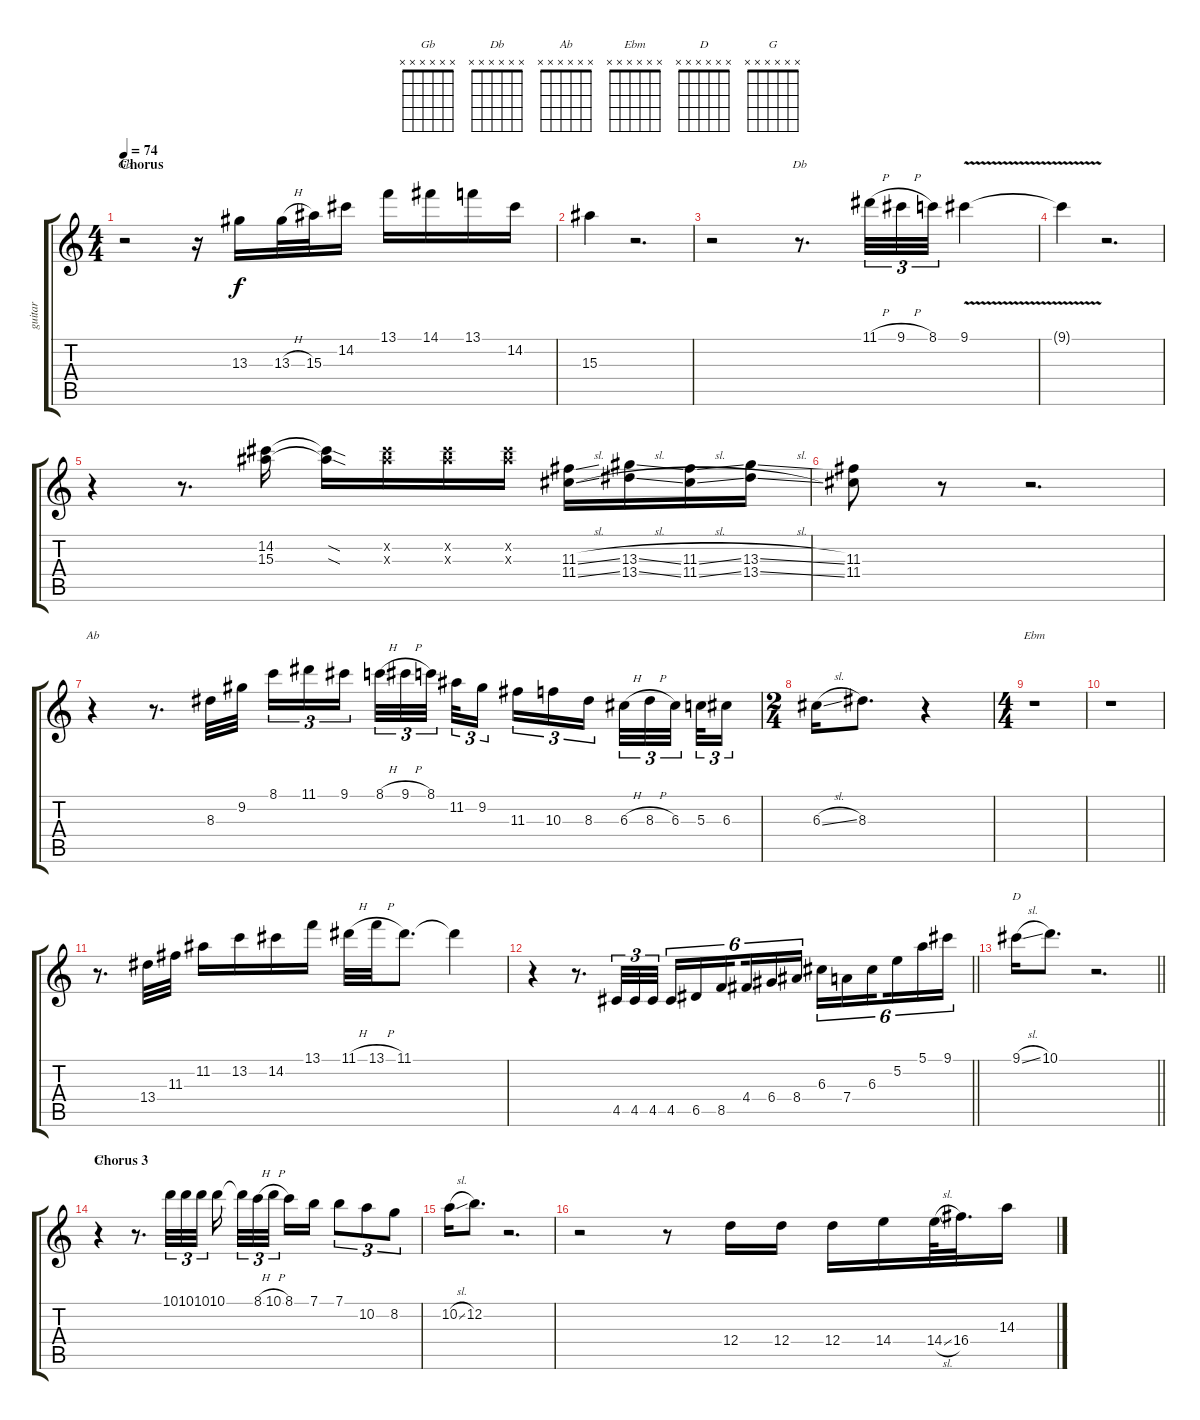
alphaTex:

\track ("guitar" "guitar") {instrument acousticguitarnylon}
\staff {score tabs}
\tuning (E4 B3 G3 D3 A2 E2) {hide}
\chord ("Gb" x x x x x x)
\chord ("Db" x x x x x x)
\chord ("Ab" x x x x x x)
\chord ("Ebm" x x x x x x)
\chord ("D" x x x x x x)
\chord ("G" x x x x x x)
\ts (4 4)
\section ("" "Chorus")
\tempo 74
\clef g2
\ks c
r.2{ch "Gb" dy f} r.16 13.3.16 13.3{h}.32 15.3.32 14.2.16 13.1.16 14.1.16 13.1.16 14.2.16 |
15.3.4 r.2{d} |
r.2 r.8{d ch "Db"} 11.1{h}.32{tu (3 2)} 9.1{h}.32{tu (3 2)} 8.1.32{tu (3 2)} 9.1{v}.4 |
9.1{t}.4 r.2{d} |
r.4 r.8{d} (14.2 15.3).16 (14.2{sod t} 15.3{sod t}).16 (14.2{x} 15.3{x}).16 (14.2{x} 15.3{x}).16 (14.2{x} 15.3{x}).16 (11.3{sl} 11.4{sl}).16 (13.3{sl} 13.4{sl}).16 (11.3{sl} 11.4{sl}).16 (13.3{sl} 13.4{sl}).16 |
(11.3 11.4).8 r.8 r.2{d} |
r.4{ch "Ab"} r.8{d} 8.3.32 9.2.32 8.1.16{tu (3 2)} 11.1.16{tu (3 2)} 9.1.16{tu (3 2) beam splitsecondary} 8.1{h}.32{tu (3 2)} 9.1{h}.32{tu (3 2)} 8.1.32{tu (3 2) beam splitsecondary} 11.2.32{tu (3 2)} 9.2.16{tu (3 2)} 11.3.16{tu (3 2)} 10.3.16{tu (3 2)} 8.3.16{tu (3 2) beam splitsecondary} 6.3{h}.32{tu (3 2)} 8.3{h}.32{tu (3 2)} 6.3.32{tu (3 2) beam splitsecondary} 5.3.32{tu (3 2)} 6.3.16{tu (3 2)} |
\ts (2 4)
6.3{sl}.16 8.3.8{d} r.4 |
\ts (4 4)
r.1{ch "Ebm"} |
r.1 |
r.8{d} 13.4.32 11.3.32 11.2.16 13.2.16 14.2.16 13.1.16 11.1{h}.32 13.1{h}.32 11.1.8{d} 11.1{t}.4 |
\barLineRight lightlight
r.4 r.8{d} 4.5.32{tu (3 2)} 4.5.32{tu (3 2)} 4.5.32{tu (3 2)} 4.5.16{tu (6 4)} 6.5.16{tu (6 4)} 8.5.16{tu (6 4) beam splitsecondary} 4.4.16{tu (6 4)} 6.4.16{tu (6 4)} 8.4.16{tu (6 4)} 6.3.16{tu (6 4)} 7.4.16{tu (6 4)} 6.3.16{tu (6 4) beam splitsecondary} 5.2.16{tu (6 4)} 5.1.16{tu (6 4)} 9.1.16{tu (6 4)} |
\barLineRight lightlight
9.1{sl}.16{ch "D"} 10.1.8{d} r.2{d} |
\section ("" "Chorus 3")
r.4{ch "G"} r.8{d} 10.1.32{tu (3 2)} 10.1.32{tu (3 2)} 10.1.32{tu (3 2)} 10.1.16{beam splitsecondary} 10.1{t}.32{tu (3 2)} 8.1{h}.32{tu (3 2)} 10.1{h}.32{tu (3 2) beam splitsecondary} 8.1.16 7.1.16 7.1.8{tu (3 2)} 10.2.8{tu (3 2)} 8.2.8{tu (3 2)} |
10.2{sl}.16 12.2.8{d} r.2{d} |
r.2 r.8 12.4.16 12.4.16 12.4.16 14.4.16 14.4{sl}.64 16.4.32{d} 14.3.16
